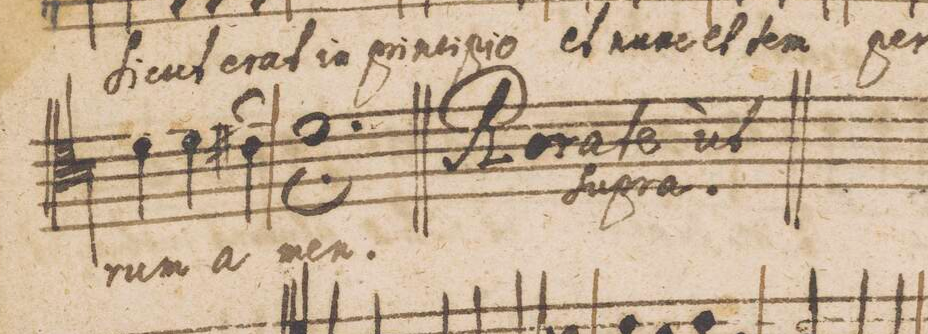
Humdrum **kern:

**kern	**text	**text
*I"Tenor Primus	*	*
*clefC4	*	*
*k[]	*	*
*met(C|)	*	*
*M3/4	*	*
4d\	-rum	.
(4d\	a-	.
4c#X\)	.	.
=61	=61	=61
1.d\;<	-men.	.
==	==	==
*-	*-	*-
